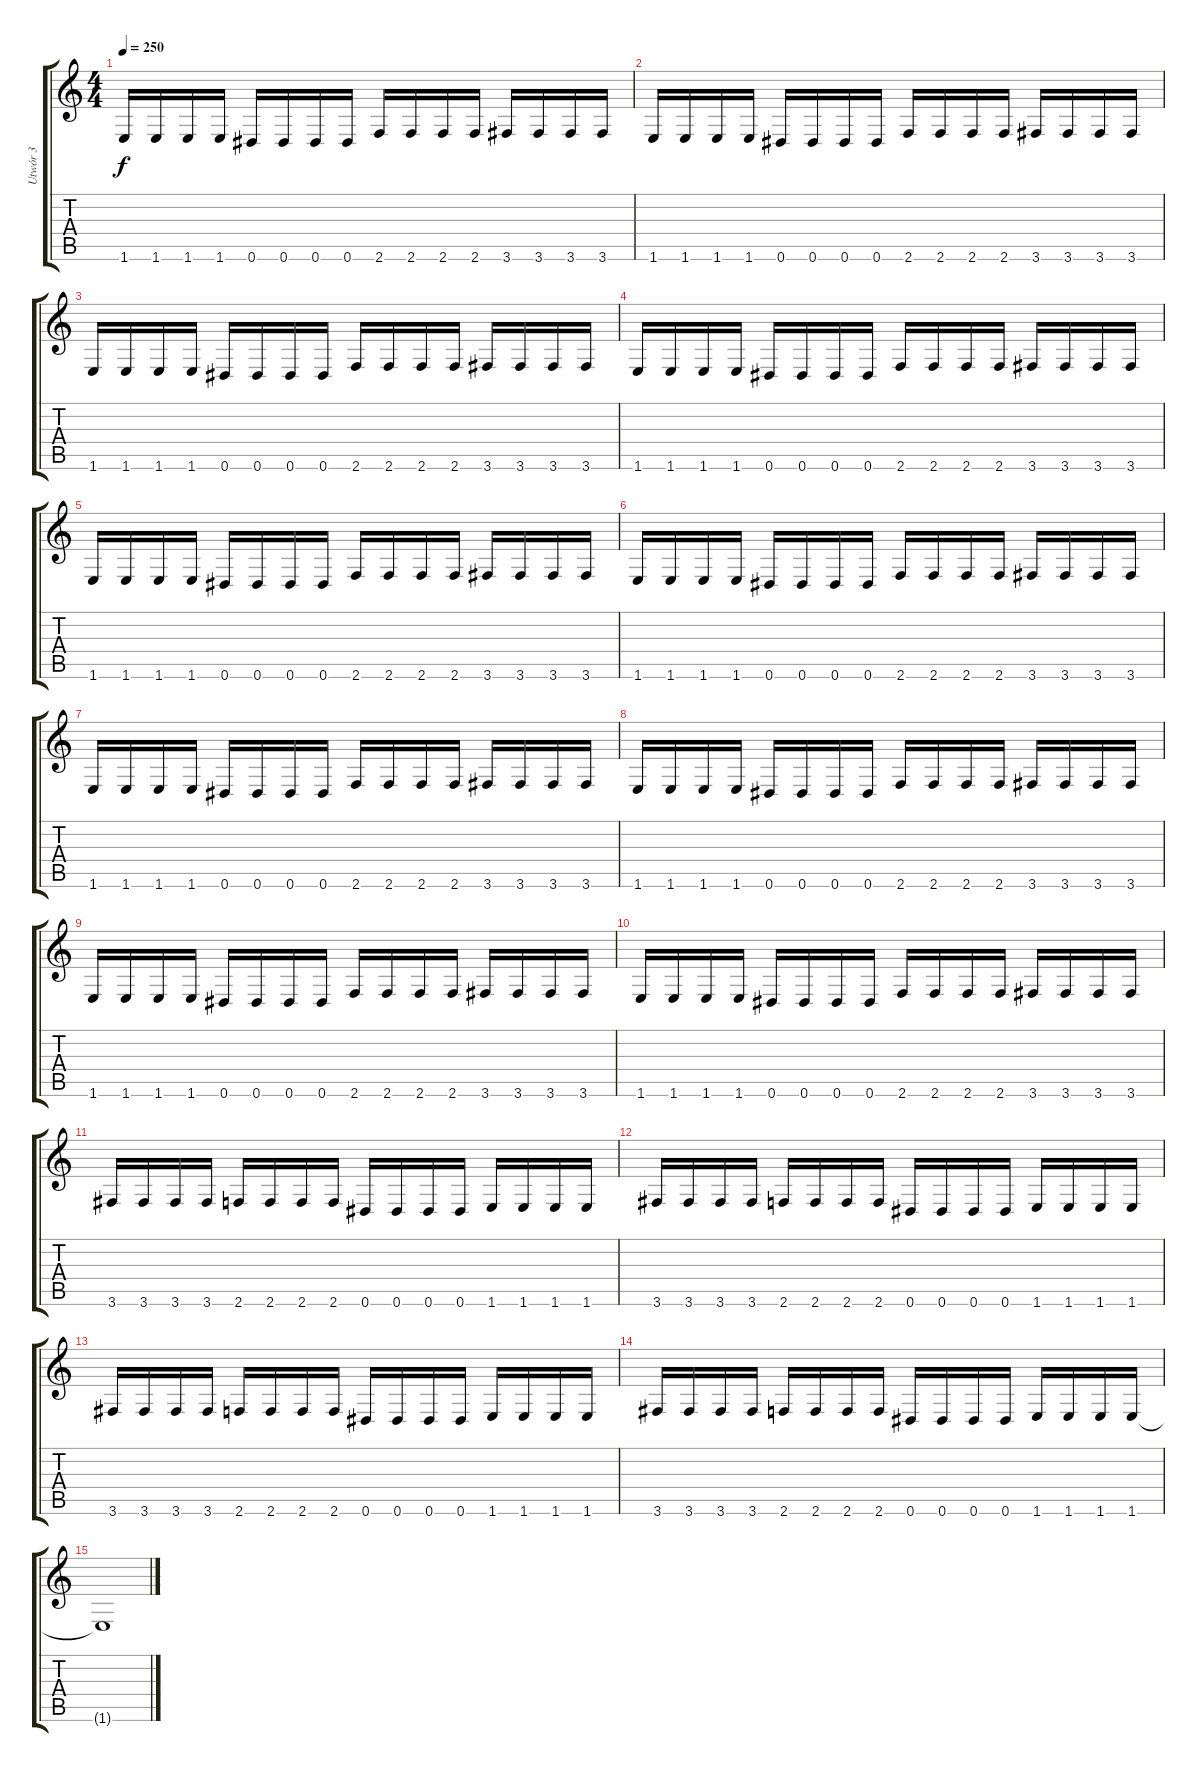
\track ("Utwór 3" "Utwór 3") {instrument distortionguitar}
\staff {score tabs}
\tuning (Eb4 Bb3 Gb3 Db3 Ab2 Eb2) {hide}
\ts (4 4)
\tempo 250
\clef g2
\ks c
1.6.16{dy f} 1.6.16 1.6.16 1.6.16 0.6.16 0.6.16 0.6.16 0.6.16 2.6.16 2.6.16 2.6.16 2.6.16 3.6.16 3.6.16 3.6.16 3.6.16 |
1.6.16 1.6.16 1.6.16 1.6.16 0.6.16 0.6.16 0.6.16 0.6.16 2.6.16 2.6.16 2.6.16 2.6.16 3.6.16 3.6.16 3.6.16 3.6.16 |
1.6.16 1.6.16 1.6.16 1.6.16 0.6.16 0.6.16 0.6.16 0.6.16 2.6.16 2.6.16 2.6.16 2.6.16 3.6.16 3.6.16 3.6.16 3.6.16 |
1.6.16 1.6.16 1.6.16 1.6.16 0.6.16 0.6.16 0.6.16 0.6.16 2.6.16 2.6.16 2.6.16 2.6.16 3.6.16 3.6.16 3.6.16 3.6.16 |
1.6.16 1.6.16 1.6.16 1.6.16 0.6.16 0.6.16 0.6.16 0.6.16 2.6.16 2.6.16 2.6.16 2.6.16 3.6.16 3.6.16 3.6.16 3.6.16 |
1.6.16 1.6.16 1.6.16 1.6.16 0.6.16 0.6.16 0.6.16 0.6.16 2.6.16 2.6.16 2.6.16 2.6.16 3.6.16 3.6.16 3.6.16 3.6.16 |
1.6.16 1.6.16 1.6.16 1.6.16 0.6.16 0.6.16 0.6.16 0.6.16 2.6.16 2.6.16 2.6.16 2.6.16 3.6.16 3.6.16 3.6.16 3.6.16 |
1.6.16 1.6.16 1.6.16 1.6.16 0.6.16 0.6.16 0.6.16 0.6.16 2.6.16 2.6.16 2.6.16 2.6.16 3.6.16 3.6.16 3.6.16 3.6.16 |
1.6.16 1.6.16 1.6.16 1.6.16 0.6.16 0.6.16 0.6.16 0.6.16 2.6.16 2.6.16 2.6.16 2.6.16 3.6.16 3.6.16 3.6.16 3.6.16 |
1.6.16 1.6.16 1.6.16 1.6.16 0.6.16 0.6.16 0.6.16 0.6.16 2.6.16 2.6.16 2.6.16 2.6.16 3.6.16 3.6.16 3.6.16 3.6.16 |
3.6.16 3.6.16 3.6.16 3.6.16 2.6.16 2.6.16 2.6.16 2.6.16 0.6.16 0.6.16 0.6.16 0.6.16 1.6.16 1.6.16 1.6.16 1.6.16 |
3.6.16 3.6.16 3.6.16 3.6.16 2.6.16 2.6.16 2.6.16 2.6.16 0.6.16 0.6.16 0.6.16 0.6.16 1.6.16 1.6.16 1.6.16 1.6.16 |
3.6.16 3.6.16 3.6.16 3.6.16 2.6.16 2.6.16 2.6.16 2.6.16 0.6.16 0.6.16 0.6.16 0.6.16 1.6.16 1.6.16 1.6.16 1.6.16 |
3.6.16 3.6.16 3.6.16 3.6.16 2.6.16 2.6.16 2.6.16 2.6.16 0.6.16 0.6.16 0.6.16 0.6.16 1.6.16 1.6.16 1.6.16 1.6.16 |
1.6{t}.1
